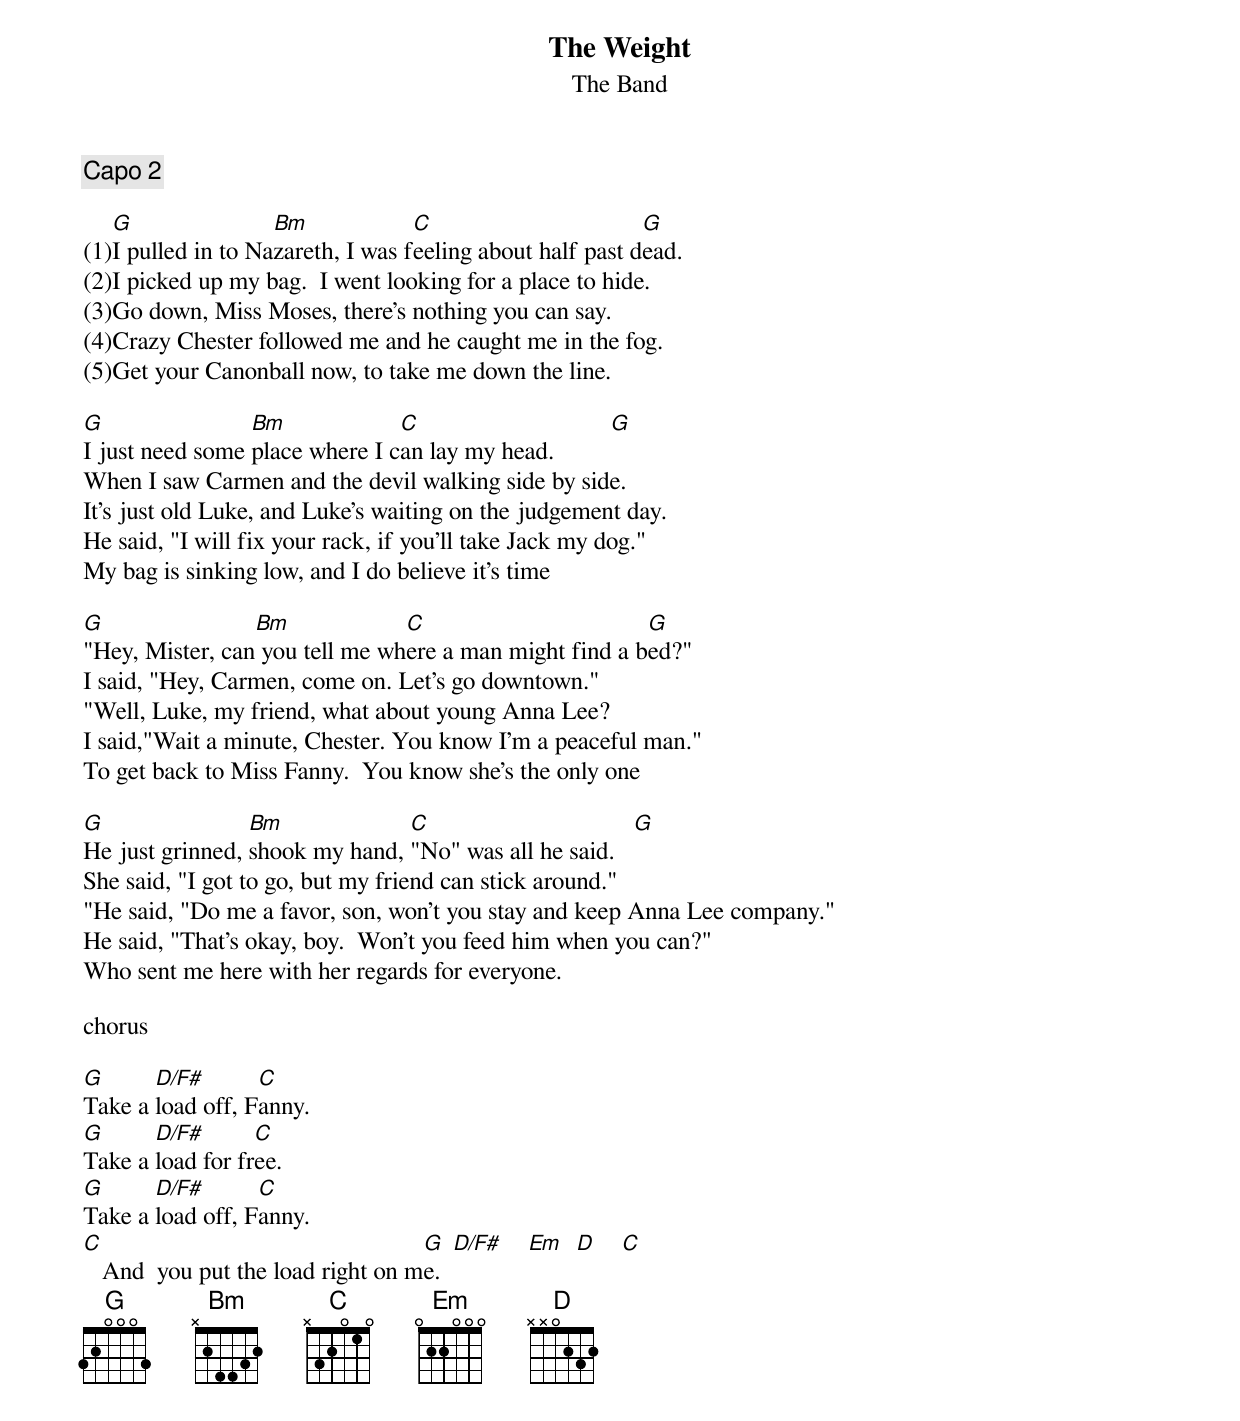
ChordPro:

{title: The Weight}
{subtitle: The Band}
{c: Capo 2}

(1)[G]I pulled in to Na[Bm]zareth, I was f[C]eeling about half past d[G]ead.
(2)I picked up my bag.  I went looking for a place to hide.
(3)Go down, Miss Moses, there's nothing you can say.
(4)Crazy Chester followed me and he caught me in the fog.
(5)Get your Canonball now, to take me down the line.

[G]I just need some [Bm]place where I c[C]an lay my head.         [G]
When I saw Carmen and the devil walking side by side.
It's just old Luke, and Luke's waiting on the judgement day.
He said, "I will fix your rack, if you'll take Jack my dog."
My bag is sinking low, and I do believe it's time

[G]"Hey, Mister, can[Bm] you tell me wh[C]ere a man might find a b[G]ed?"
I said, "Hey, Carmen, come on. Let's go downtown."
"Well, Luke, my friend, what about young Anna Lee?
I said,"Wait a minute, Chester. You know I'm a peaceful man."
To get back to Miss Fanny.  You know she's the only one

[G]He just grinned, [Bm]shook my hand, [C]"No" was all he said.   [G]
She said, "I got to go, but my friend can stick around."
"He said, "Do me a favor, son, won't you stay and keep Anna Lee company."
He said, "That's okay, boy.  Won't you feed him when you can?"
Who sent me here with her regards for everyone.

chorus

[G]Take a [D/F#]load off, F[C]anny.
[G]Take a [D/F#]load for fr[C]ee.
[G]Take a [D/F#]load off, F[C]anny.
[C]   And  you put the load right on m[G]e.  [D/F#]    [Em]  [D]    [C]
